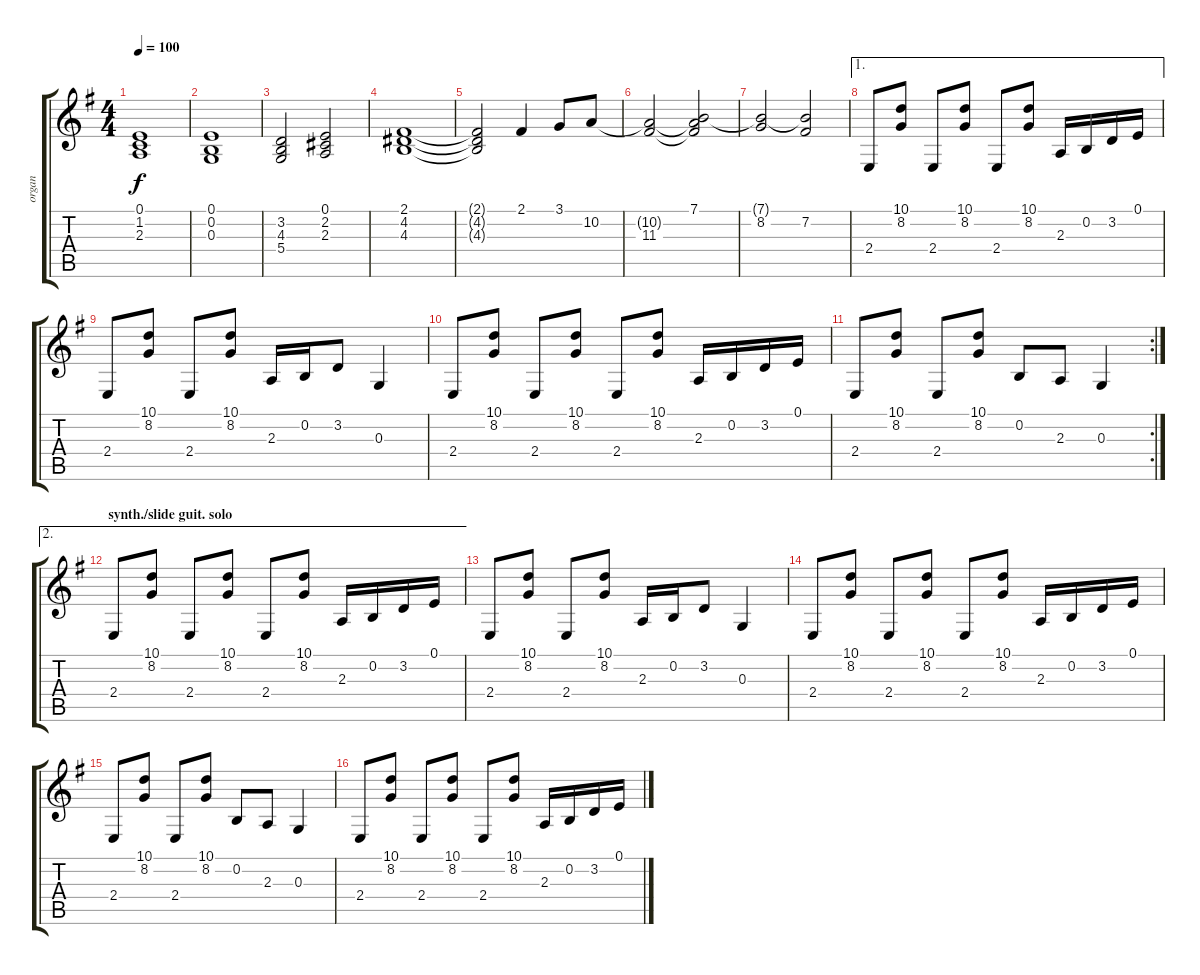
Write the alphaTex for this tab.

\track ("organ" "organ") {instrument rockorgan}
\staff {score tabs}
\tuning (E4 B3 G3 D3 A2 E2) {hide}
\ts (4 4)
\tempo 100
\clef g2
\ks g
(0.1 1.2 2.3).1{dy f} |
(0.1 0.2 0.3).1 |
(3.2 4.3 5.4).2 (0.1 2.2 2.3).2 |
(2.1 4.2 4.3).1 |
(2.1{t} 4.2{t} 4.3{t}).2 2.1.4 3.1.8 10.2.8 |
(10.2{t} 11.3).2 (7.1 10.2{t} 11.3{t}).2 |
(7.1{t} 8.2).2 (7.1{t} 7.2).2 |
\ae 1
2.4.8 (10.1 8.2).8 2.4.8 (10.1 8.2).8 2.4.8 (10.1 8.2).8 2.3.16 0.2.16 3.2.16 0.1.16 |
2.4.8 (10.1 8.2).8 2.4.8 (10.1 8.2).8 2.3.16 0.2.16 3.2.8 0.3.4 |
2.4.8 (10.1 8.2).8 2.4.8 (10.1 8.2).8 2.4.8 (10.1 8.2).8 2.3.16 0.2.16 3.2.16 0.1.16 |
\rc 2
2.4.8 (10.1 8.2).8 2.4.8 (10.1 8.2).8 0.2.8 2.3.8 0.3.4 |
\ae 2
\section ("" "synth./slide guit. solo")
2.4.8 (10.1 8.2).8 2.4.8 (10.1 8.2).8 2.4.8 (10.1 8.2).8 2.3.16 0.2.16 3.2.16 0.1.16 |
2.4.8 (10.1 8.2).8 2.4.8 (10.1 8.2).8 2.3.16 0.2.16 3.2.8 0.3.4 |
2.4.8 (10.1 8.2).8 2.4.8 (10.1 8.2).8 2.4.8 (10.1 8.2).8 2.3.16 0.2.16 3.2.16 0.1.16 |
2.4.8 (10.1 8.2).8 2.4.8 (10.1 8.2).8 0.2.8 2.3.8 0.3.4 |
2.4.8 (10.1 8.2).8 2.4.8 (10.1 8.2).8 2.4.8 (10.1 8.2).8 2.3.16 0.2.16 3.2.16 0.1.16
